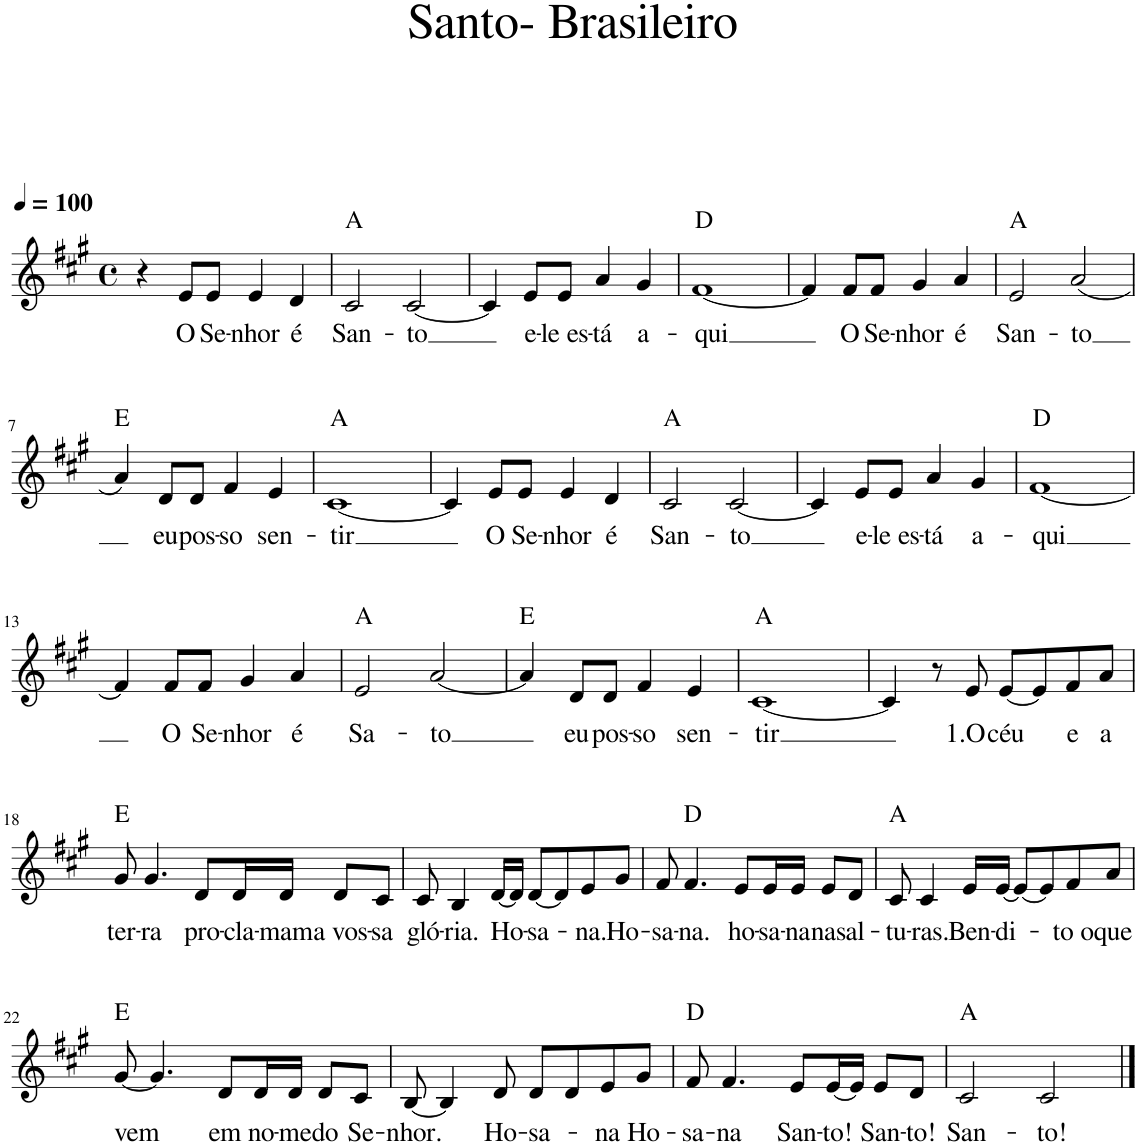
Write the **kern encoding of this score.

**kern	**text	**harte
*part1	*part1	*part1
*staff1	*staff1	*
*I"Voz	*	*
*I'Vo.	*	*
*clefG2	*	*
*k[f#c#g#]	*	*
*M4/4	*	*
*met(c)	*	*
*MM100	*	*
=1	=1	=1
4r	.	.
!	!LO:LY:b	!
8e/L	O	.
!	!LO:LY:b	!
8e/J	Se-	.
!	!LO:LY:b	!
4e/	-nhor	.
!	!LO:LY:b	!
4d/	é	.
=2	=2	=2
!	!LO:LY:b	!
2c#/	San-	A:maj
!	!LO:LY:b	!
[2c#/	-to	.
=3	=3	=3
4c#/]	.	.
!	!LO:LY:b	!
8e/L	e-	.
!	!LO:LY:b	!
8e/J	-le es-	.
!	!LO:LY:b	!
4a/	-tá	.
!	!LO:LY:b	!
4g#/	a-	.
=4	=4	=4
!	!LO:LY:b	!
[1f#	-qui	D:maj
=5	=5	=5
4f#/]	.	.
!	!LO:LY:b	!
8f#/L	O	.
!	!LO:LY:b	!
8f#/J	Se-	.
!	!LO:LY:b	!
4g#/	-nhor	.
!	!LO:LY:b	!
4a/	é	.
=6	=6	=6
!	!LO:LY:b	!
2e/	San-	A:maj
!	!LO:LY:b	!
(2a/	-to	.
!!LO:LB:g=z
=7	=7	=7
4a/)	.	E:maj
!	!LO:LY:b	!
8d/L	eu	.
!	!LO:LY:b	!
8d/J	pos-	.
!	!LO:LY:b	!
4f#/	-so	.
!	!LO:LY:b	!
4e/	sen-	.
=8	=8	=8
!	!LO:LY:b	!
[1c#	-tir	A:maj
=9	=9	=9
4c#/]	.	.
!	!LO:LY:b	!
8e/L	O	.
!	!LO:LY:b	!
8e/J	Se-	.
!	!LO:LY:b	!
4e/	-nhor	.
!	!LO:LY:b	!
4d/	é	.
=10	=10	=10
!	!LO:LY:b	!
2c#/	San-	A:maj
!	!LO:LY:b	!
[2c#/	-to	.
=11	=11	=11
4c#/]	.	.
!	!LO:LY:b	!
8e/L	e-	.
!	!LO:LY:b	!
8e/J	-le es-	.
!	!LO:LY:b	!
4a/	-tá	.
!	!LO:LY:b	!
4g#/	a-	.
=12	=12	=12
!	!LO:LY:b	!
[1f#	-qui	D:maj
!!LO:LB:g=z
=13	=13	=13
4f#/]	.	.
!	!LO:LY:b	!
8f#/L	O	.
!	!LO:LY:b	!
8f#/J	Se-	.
!	!LO:LY:b	!
4g#/	-nhor	.
!	!LO:LY:b	!
4a/	é	.
=14	=14	=14
!	!LO:LY:b	!
2e/	Sa-	A:maj
!	!LO:LY:b	!
[2a/	-to	.
=15	=15	=15
4a/]	.	E:maj
!	!LO:LY:b	!
8d/L	eu	.
!	!LO:LY:b	!
8d/J	pos-	.
!	!LO:LY:b	!
4f#/	-so	.
!	!LO:LY:b	!
4e/	sen-	.
=16	=16	=16
!	!LO:LY:b	!
[1c#	-tir	A:maj
=17	=17	=17
4c#/]	.	.
8r	.	.
!	!LO:LY:b	!
8e/	1.O	.
!	!LO:LY:b	!
[8e/L	céu	.
8e/]	.	.
!	!LO:LY:b	!
8f#/	e	.
!	!LO:LY:b	!
8a/J	a	.
!!LO:LB:g=z
=18	=18	=18
!	!LO:LY:b	!
8g#/	ter-	E:maj
!	!LO:LY:b	!
4.g#/	-ra	.
!	!LO:LY:b	!
8d/L	pro-	.
!	!LO:LY:b	!
16d/L	-cla-	.
!	!LO:LY:b	!
16d/JJ	-mam	.
!	!LO:LY:b	!
8d/L	a vos-	.
!	!LO:LY:b	!
8c#/J	-sa	.
=19	=19	=19
!	!LO:LY:b	!
8c#/	gló-	.
!	!LO:LY:b	!
4B/	-ria.	.
!	!LO:LY:b	!
[16d/LL	Ho-	.
16d/JJ]	.	.
!	!LO:LY:b	!
[8d/L	sa-	.
8d/]	.	.
!	!LO:LY:b	!
8e/	na.	.
!	!LO:LY:b	!
8g#/J	Ho-	.
=20	=20	=20
!	!LO:LY:b	!
8f#/	-sa-	.
!	!LO:LY:b	!
4.f#/	-na.	D:maj
!	!LO:LY:b	!
8e/L	ho-	.
!	!LO:LY:b	!
16e/L	-sa-	.
!	!LO:LY:b	!
16e/JJ	-na	.
!	!LO:LY:b	!
8e/L	nas	.
!	!LO:LY:b	!
8d/J	al-	.
=21	=21	=21
!	!LO:LY:b	!
8c#/	-tu-	A:maj
!	!LO:LY:b	!
4c#/	-ras.	.
!	!LO:LY:b	!
16e/LL	Ben-	.
!	!LO:LY:b	!
[16e/JJ	-di-	.
8e/L_	.	.
8e/]	.	.
!	!LO:LY:b	!
8f#/	-to o	.
!	!LO:LY:b	!
8a/J	que	.
!!LO:LB:g=z
=22	=22	=22
!	!LO:LY:b	!
[8g#/	vem	E:maj
4.g#/]	.	.
!	!LO:LY:b	!
8d/L	em	.
!	!LO:LY:b	!
16d/L	no-	.
!	!LO:LY:b	!
16d/JJ	-me	.
!	!LO:LY:b	!
8d/L	do	.
!	!LO:LY:b	!
8c#/J	Se-	.
=23	=23	=23
!	!LO:LY:b	!
[8B/	-nhor.	.
4B/]	.	.
!	!LO:LY:b	!
8d/	Ho-	.
!	!LO:LY:b	!
8d/L	-sa-	.
8d/	.	.
!	!LO:LY:b	!
8e/	na	.
!	!LO:LY:b	!
8g#/J	Ho-	.
=24	=24	=24
!	!LO:LY:b	!
8f#/	-sa-	D:maj
!	!LO:LY:b	!
4.f#/	-na	.
!	!LO:LY:b	!
8e/L	San-	.
!	!LO:LY:b	!
[16e/L	-to!	.
16e/JJ]	.	.
!	!LO:LY:b	!
8e/L	San-	.
!	!LO:LY:b	!
8d/J	-to!	.
=25	=25	=25
!	!LO:LY:b	!
2c#/	San-	A:maj
!	!LO:LY:b	!
2c#/	-to!	.
==	==	==
*-	*-	*-
